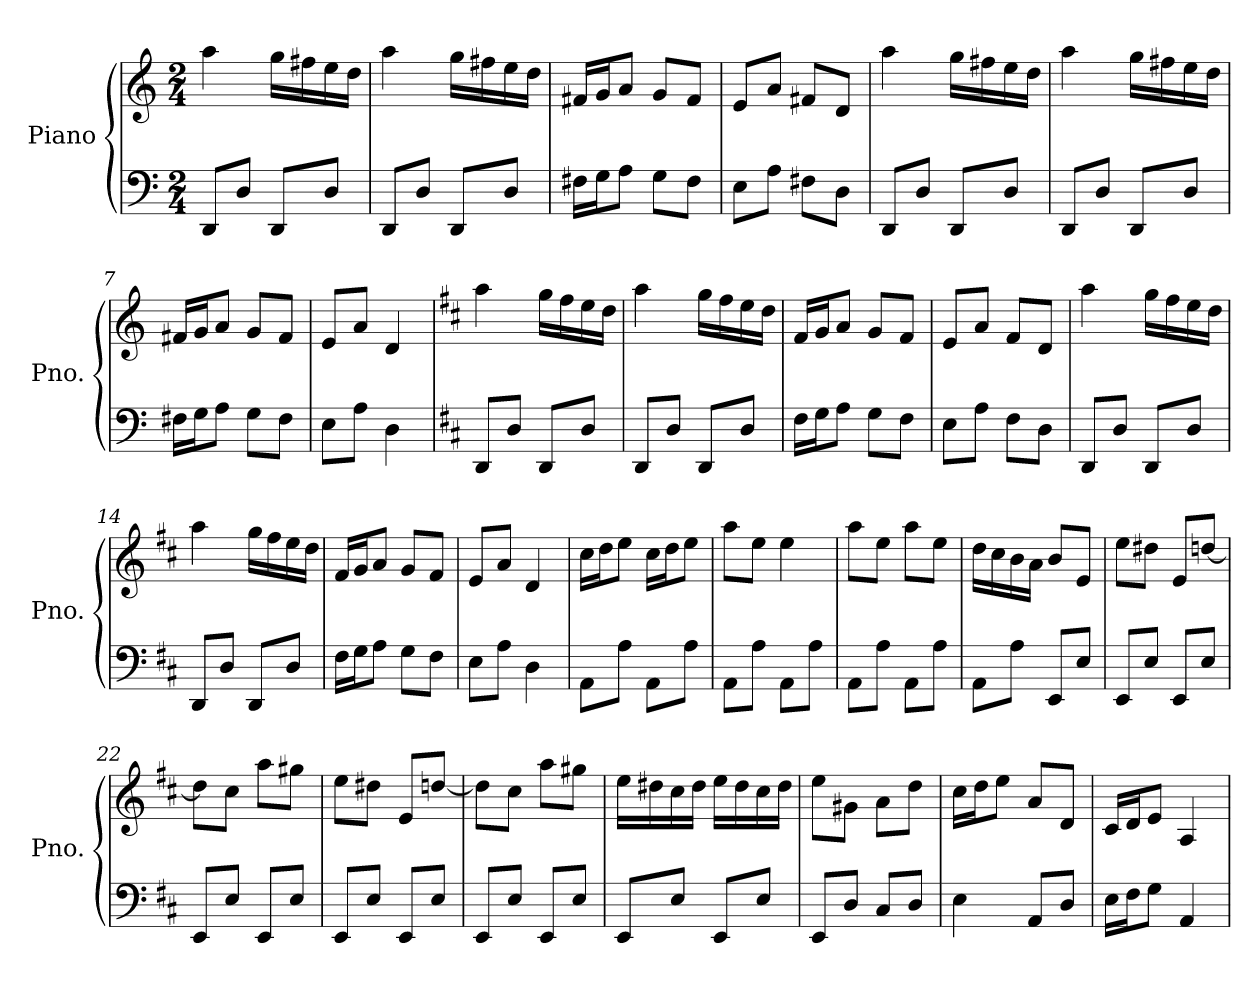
**kern	**kern
*part1	*part1
*staff2	*staff1
*I"Piano	*
*I'Pno.	*
*clefF4	*clefG2
*k[]	*k[]
*M2/4	*M2/4
*MM120	*MM120
=1	=1
8DD/L	4aa\
8D/J	.
8DD/L	16gg\LL
.	16ff#X\
8D/J	16ee\
.	16dd\JJ
=2	=2
8DD/L	4aa\
8D/J	.
8DD/L	16gg\LL
.	16ff#X\
8D/J	16ee\
.	16dd\JJ
=3	=3
16F#X\LL	16f#X/LL
16G\J	16g/J
8A\J	8a/J
8G\L	8g/L
8F#\J	8f#/J
=4	=4
8E\L	8e/L
8A\J	8a/J
8F#X\L	8f#X/L
8D\J	8d/J
=5	=5
8DD/L	4aa\
8D/J	.
8DD/L	16gg\LL
.	16ff#X\
8D/J	16ee\
.	16dd\JJ
=6	=6
8DD/L	4aa\
8D/J	.
8DD/L	16gg\LL
.	16ff#X\
8D/J	16ee\
.	16dd\JJ
!!LO:LB:g=z
=7	=7
16F#X\LL	16f#X/LL
16G\J	16g/J
8A\J	8a/J
8G\L	8g/L
8F#\J	8f#/J
=8	=8
8E\L	8e/L
8A\J	8a/J
4D\	4d/
=9	=9
*k[f#c#]	*k[f#c#]
8DD/L	4aa\
8D/J	.
8DD/L	16gg\LL
.	16ff#\
8D/J	16ee\
.	16dd\JJ
=10	=10
8DD/L	4aa\
8D/J	.
8DD/L	16gg\LL
.	16ff#\
8D/J	16ee\
.	16dd\JJ
=11	=11
16F#\LL	16f#/LL
16G\J	16g/J
8A\J	8a/J
8G\L	8g/L
8F#\J	8f#/J
=12	=12
8E\L	8e/L
8A\J	8a/J
8F#\L	8f#/L
8D\J	8d/J
=13	=13
8DD/L	4aa\
8D/J	.
8DD/L	16gg\LL
.	16ff#\
8D/J	16ee\
.	16dd\JJ
!!LO:LB:g=z
=14	=14
8DD/L	4aa\
8D/J	.
8DD/L	16gg\LL
.	16ff#\
8D/J	16ee\
.	16dd\JJ
=15	=15
16F#\LL	16f#/LL
16G\J	16g/J
8A\J	8a/J
8G\L	8g/L
8F#\J	8f#/J
=16	=16
8E\L	8e/L
8A\J	8a/J
4D\	4d/
=17	=17
8AA\L	16cc#\LL
.	16dd\J
8A\J	8ee\J
8AA\L	16cc#\LL
.	16dd\J
8A\J	8ee\J
=18	=18
8AA\L	8aa\L
8A\J	8ee\J
8AA\L	4ee\
8A\J	.
=19	=19
8AA\L	8aa\L
8A\J	8ee\J
8AA\L	8aa\L
8A\J	8ee\J
=20	=20
8AA\L	16dd\LL
.	16cc#\
8A\J	16b\
.	16a\JJ
8EE/L	8b/L
8E/J	8e/J
!!LO:LB:g=z
=21	=21
8EE/L	8ee\L
8E/J	8dd#X\J
8EE/L	8e/L
8E/J	[8ddn/J
=22	=22
8EE/L	8dd\L]
8E/J	8cc#\J
8EE/L	8aa\L
8E/J	8gg#X\J
=23	=23
8EE/L	8ee\L
8E/J	8dd#X\J
8EE/L	8e/L
8E/J	[8ddn/J
=24	=24
8EE/L	8dd\L]
8E/J	8cc#\J
8EE/L	8aa\L
8E/J	8gg#X\J
=25	=25
8EE/L	16ee\LL
.	16dd#X\
8E/J	16cc#\
.	16dd#\JJ
8EE/L	16ee\LL
.	16dd#\
8E/J	16cc#\
.	16dd#\JJ
=26	=26
8EE/L	8ee\L
8D/J	8g#X\J
8C#/L	8a\L
8D/J	8dd\J
!!LO:LB:g=z
=27	=27
4E\	16cc#\LL
.	16dd\J
.	8ee\J
8AA/L	8a/L
8D/J	8d/J
=28	=28
16E\LL	16c#/LL
16F#\J	16d/J
8G\J	8e/J
4AA/	4A/
=	=
*-	*-
